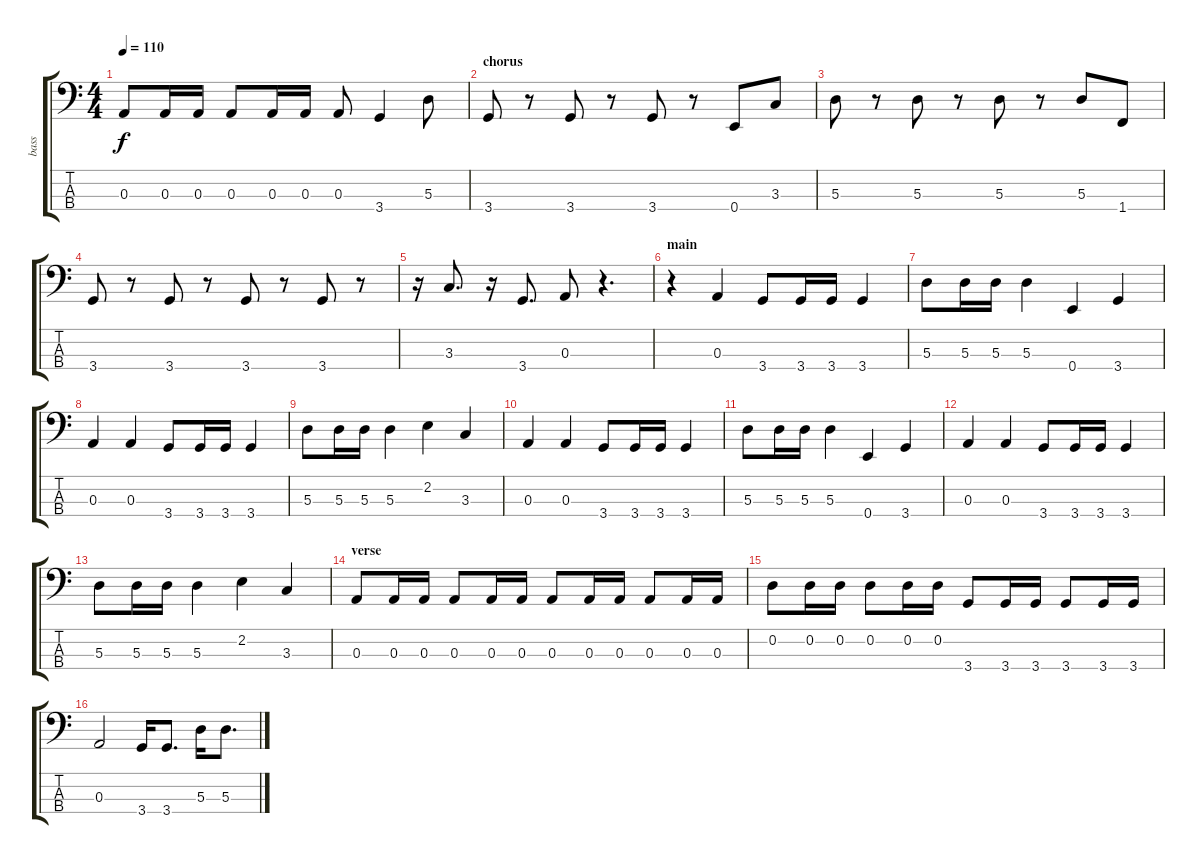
\track ("bass" "bass") {instrument electricbassfinger}
\staff {score tabs}
\tuning (G2 D2 A1 E1) {hide}
\ts (4 4)
\tempo 110
\clef f4
\ks c
0.3.8{dy f} 0.3.16 0.3.16 0.3.8 0.3.16 0.3.16 0.3.8 3.4.4 5.3.8 |
\section ("" "chorus")
3.4.8 r.8 3.4.8 r.8 3.4.8 r.8 0.4.8 3.3.8 |
5.3.8 r.8 5.3.8 r.8 5.3.8 r.8 5.3.8 1.4.8 |
3.4.8 r.8 3.4.8 r.8 3.4.8 r.8 3.4.8 r.8 |
r.16 3.3.8{d} r.16 3.4.8{d} 0.3.8 r.4{d} |
\section ("" "main")
r.4 0.3.4 3.4.8 3.4.16 3.4.16 3.4.4 |
5.3.8 5.3.16 5.3.16 5.3.4 0.4.4 3.4.4 |
0.3.4 0.3.4 3.4.8 3.4.16 3.4.16 3.4.4 |
5.3.8 5.3.16 5.3.16 5.3.4 2.2.4 3.3.4 |
0.3.4 0.3.4 3.4.8 3.4.16 3.4.16 3.4.4 |
5.3.8 5.3.16 5.3.16 5.3.4 0.4.4 3.4.4 |
0.3.4 0.3.4 3.4.8 3.4.16 3.4.16 3.4.4 |
5.3.8 5.3.16 5.3.16 5.3.4 2.2.4 3.3.4 |
\section ("" "verse")
0.3.8 0.3.16 0.3.16 0.3.8 0.3.16 0.3.16 0.3.8 0.3.16 0.3.16 0.3.8 0.3.16 0.3.16 |
0.2.8 0.2.16 0.2.16 0.2.8 0.2.16 0.2.16 3.4.8 3.4.16 3.4.16 3.4.8 3.4.16 3.4.16 |
0.3.2 3.4.16 3.4.8{d} 5.3.16 5.3.8{d}
